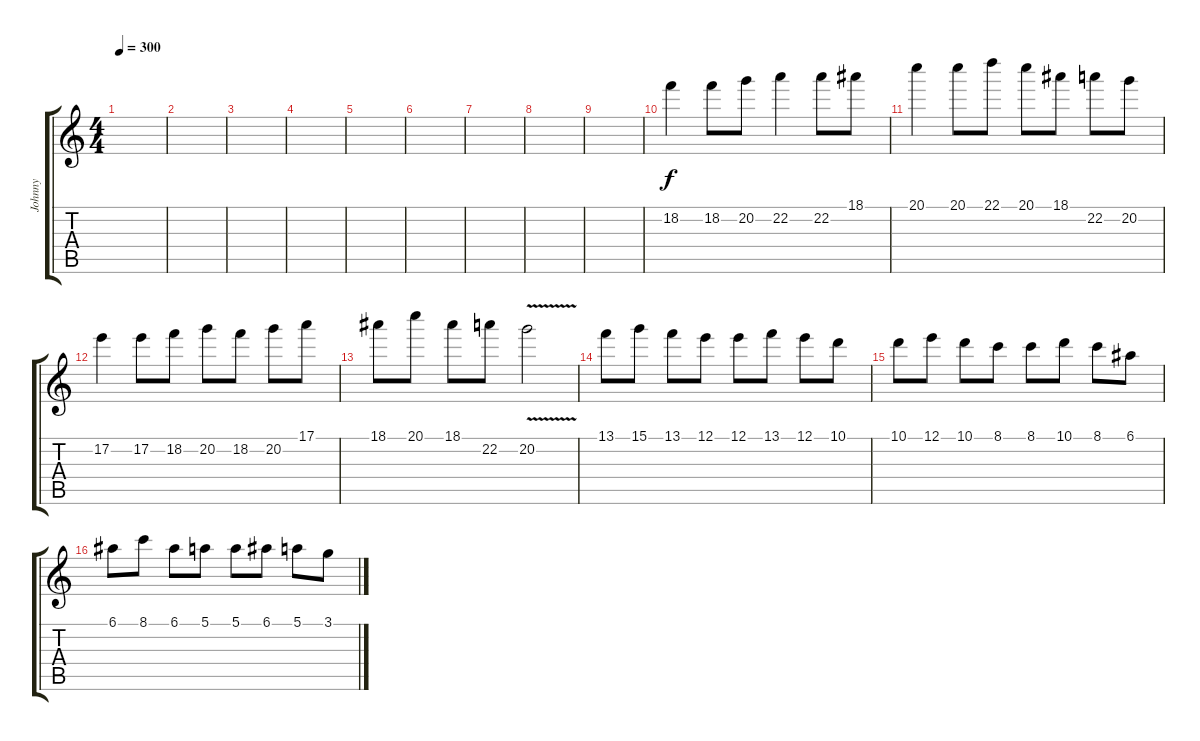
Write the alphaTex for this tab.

\track ("Johnny" "Johnny") {instrument overdrivenguitar}
\staff {score tabs}
\tuning (E4 B3 G3 D3 A2 D2) {hide}
\ts (4 4)
\tempo 300
\clef g2
\ks c
|
|
|
|
|
|
|
|
|
18.2.4 18.2.8 20.2.8 22.2.4 22.2.8 18.1.8 |
20.1.4 20.1.8 22.1.8 20.1.8 18.1.8 22.2.8 20.2.8 |
17.2.4 17.2.8 18.2.8 20.2.8 18.2.8 20.2.8 17.1.8 |
18.1.8 20.1.8 18.1.8 22.2.8 20.2{v}.2 |
13.1.8 15.1.8 13.1.8 12.1.8 12.1.8 13.1.8 12.1.8 10.1.8 |
10.1.8 12.1.8 10.1.8 8.1.8 8.1.8 10.1.8 8.1.8 6.1.8 |
6.1.8 8.1.8 6.1.8 5.1.8 5.1.8 6.1.8 5.1.8 3.1.8
